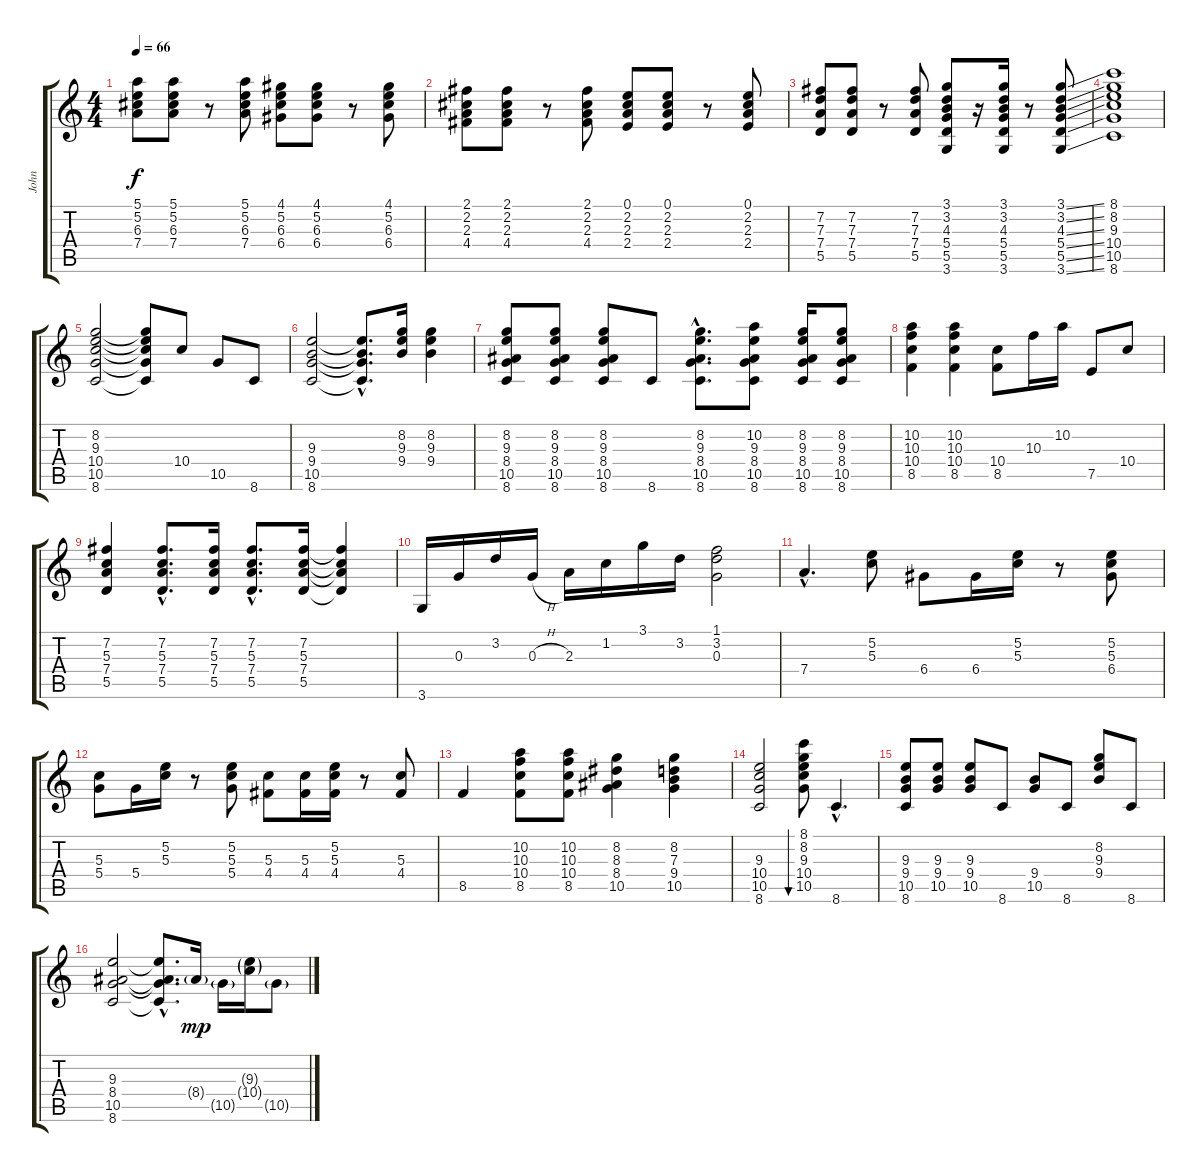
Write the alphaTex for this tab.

\track ("John" "John") {instrument electricguitarclean}
\staff {score tabs}
\tuning (E4 B3 G3 D3 A2 E2) {hide}
\ts (4 4)
\tempo 66
\clef g2
\ks c
(5.1 5.2 6.3 7.4).8{dy f} (5.1 5.2 6.3 7.4).8 r.8 (5.1 5.2 6.3 7.4).8 (4.1 5.2 6.3 6.4).8 (4.1 5.2 6.3 6.4).8 r.8 (4.1 5.2 6.3 6.4).8 |
(2.1 2.2 2.3 4.4).8 (2.1 2.2 2.3 4.4).8 r.8 (2.1 2.2 2.3 4.4).8 (0.1 2.2 2.3 2.4).8 (0.1 2.2 2.3 2.4).8 r.8 (0.1 2.2 2.3 2.4).8 |
(7.2 7.3 7.4 5.5).8 (7.2 7.3 7.4 5.5).8 r.8 (7.2 7.3 7.4 5.5).8 (3.1 3.2 4.3 5.4 5.5 3.6).8 r.16 (3.1 3.2 4.3 5.4 5.5 3.6).16 r.8 (3.1{ss} 3.2{ss} 4.3{ss} 5.4{ss} 5.5{ss} 3.6{ss}).8 |
(8.1 8.2 9.3 10.4 10.5 8.6).1 |
(8.2 9.3 10.4 10.5 8.6).2 (8.2{t} 9.3{t} 10.4{t} 10.5{t} 8.6{t}).8 10.4.8 10.5.8 8.6.8 |
(9.3 9.4 10.5 8.6).2 (9.3{hac t} 9.4{hac t} 10.5{hac t} 8.6{hac t}).8{d} (8.2 9.3 9.4).16 (8.2 9.3 9.4).4 |
(8.2 9.3 8.4 10.5 8.6).8 (8.2 9.3 8.4 10.5 8.6).8 (8.2 9.3 8.4 10.5 8.6).8 8.6.8 (8.2{hac} 9.3{hac} 8.4{hac} 10.5{hac} 8.6{hac}).8{d} (10.2 9.3 8.4 10.5 8.6).8 (8.2 9.3 8.4 10.5 8.6).16 (8.2 9.3 8.4 10.5 8.6).8 |
(10.2 10.3 10.4 8.5).4 (10.2 10.3 10.4 8.5).4 (10.4 8.5).8 10.3.16 10.2.16 7.5.8 10.4.8 |
(7.2 5.3 7.4 5.5).4 (7.2{hac} 5.3{hac} 7.4{hac} 5.5{hac}).8{d} (7.2 5.3 7.4 5.5).16 (7.2{hac} 5.3{hac} 7.4{hac} 5.5{hac}).8{d} (7.2 5.3 7.4 5.5).16 (7.2{t} 5.3{t} 7.4{t} 5.5{t}).4 |
3.6.16 0.3.16 3.2.16 0.3{h}.16 2.3.16 1.2.16 3.1.16 3.2.16 (1.1 3.2 0.3).2 |
7.4{hac}.4{d} (5.2 5.3).8 6.4.8 6.4.16 (5.2 5.3).16 r.8 (5.2 5.3 6.4).8 |
(5.3 5.4).8 5.4.16 (5.2 5.3).16 r.8 (5.2 5.3 5.4).8 (5.3 4.4).8 (5.3 4.4).16 (5.2 5.3 4.4).16 r.8 (5.3 4.4).8 |
8.5.4 (10.2 10.3 10.4 8.5).8 (10.2 10.3 10.4 8.5).8 (8.2 8.3 8.4 10.5).4 (8.2 7.3 9.4 10.5).4 |
(9.3 10.4 10.5 8.6).2 (8.1 8.2 9.3 10.4 10.5).8{bu 240} 8.6{hac}.4{d} |
(9.3 9.4 10.5 8.6).8 (9.3 9.4 10.5).8 (9.3 9.4 10.5).8 8.6.8 (9.4 10.5).8 8.6.8 (8.2 9.3 9.4).8 8.6.8 |
(9.3 8.4 10.5 8.6).2 (9.3{hac t} 8.4{hac t} 10.5{hac t} 8.6{hac t}).8{d} 8.4{g}.16{dy mp} 10.5{g}.16 (9.3{g} 10.4{g}).16 10.5{g}.8
